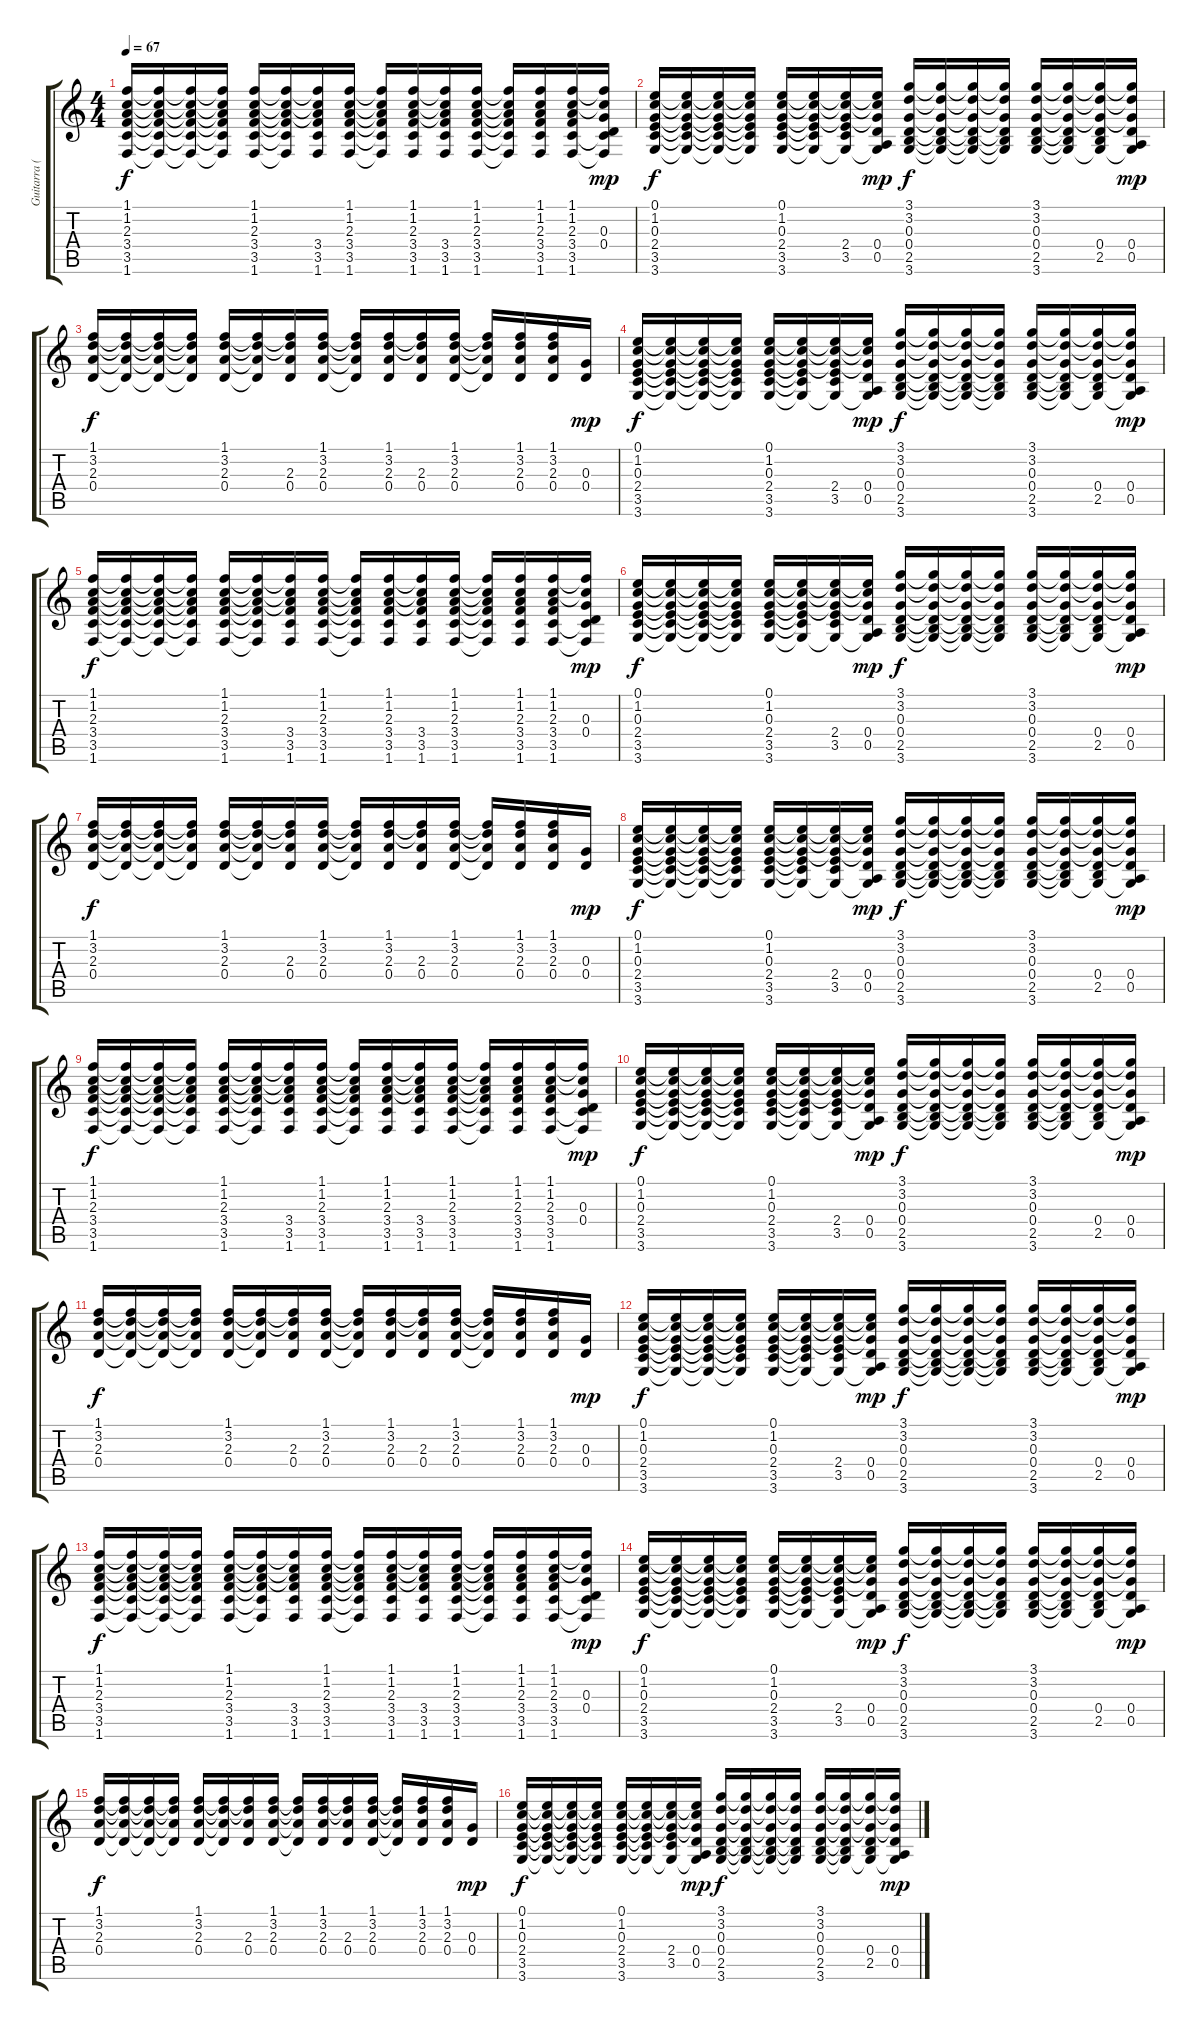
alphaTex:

\track ("Guitarra (Evan)" "Guitarra (") {instrument acousticguitarsteel}
\staff {score tabs}
\tuning (E4 B3 G3 D3 A2 E2) {hide}
\ts (4 4)
\tempo 67
\clef g2
\ks c
(1.1 1.2 2.3 3.4 3.5 1.6).16{dy f} (1.1{t} 1.2{t} 2.3{t} 3.4{t} 3.5{t} 1.6{t}).16 (1.1{t} 1.2{t} 2.3{t} 3.4{t} 3.5{t} 1.6{t}).16 (1.1{t} 1.2{t} 2.3{t} 3.4{t} 3.5{t} 1.6{t}).16 (1.1 1.2 2.3 3.4 3.5 1.6).16 (1.1{t} 1.2{t} 2.3{t} 3.4{t} 3.5{t} 1.6{t}).16 (1.1{t} 1.2{t} 2.3{t} 3.4 3.5 1.6).16 (1.1 1.2 2.3 3.4 3.5 1.6).16 (1.1{t} 1.2{t} 2.3{t} 3.4{t} 3.5{t} 1.6{t}).16 (1.1 1.2 2.3 3.4 3.5 1.6).16 (1.1{t} 1.2{t} 2.3{t} 3.4 3.5 1.6).16 (1.1 1.2 2.3 3.4 3.5 1.6).16 (1.1{t} 1.2{t} 2.3{t} 3.4{t} 3.5{t} 1.6{t}).16 (1.1 1.2 2.3 3.4 3.5 1.6).16 (1.1 1.2 2.3 3.4 3.5 1.6).16 (1.1{t} 1.2{t} 0.3 0.4 3.5{t} 1.6{t}).16{dy mp} |
(0.1 1.2 0.3 2.4 3.5 3.6).16{dy f} (0.1{t} 1.2{t} 0.3{t} 2.4{t} 3.5{t} 3.6{t}).16 (0.1{t} 1.2{t} 0.3{t} 2.4{t} 3.5{t} 3.6{t}).16 (0.1{t} 1.2{t} 0.3{t} 2.4{t} 3.5{t} 3.6{t}).16 (0.1 1.2 0.3 2.4 3.5 3.6).16 (0.1{t} 1.2{t} 0.3{t} 2.4{t} 3.5{t} 3.6{t}).16 (0.1{t} 1.2{t} 0.3{t} 2.4 3.5 3.6{t}).16 (0.1{t} 1.2{t} 0.3{t} 0.4 0.5 3.6{t}).16{dy mp} (3.1 3.2 0.3 0.4 2.5 3.6).16{dy f} (3.1{t} 3.2{t} 0.3{t} 0.4{t} 2.5{t} 3.6{t}).16 (3.1{t} 3.2{t} 0.3{t} 0.4{t} 2.5{t} 3.6{t}).16 (3.1{t} 3.2{t} 0.3{t} 0.4{t} 2.5{t} 3.6{t}).16 (3.1 3.2 0.3 0.4 2.5 3.6).16 (3.1{t} 3.2{t} 0.3{t} 0.4{t} 2.5{t} 3.6{t}).16 (3.1{t} 3.2{t} 0.3{t} 0.4 2.5 3.6{t}).16 (3.1{t} 3.2{t} 0.3{t} 0.4 0.5 3.6{t}).16{dy mp} |
(1.1 3.2 2.3 0.4).16{dy f} (1.1{t} 3.2{t} 2.3{t} 0.4{t}).16 (1.1{t} 3.2{t} 2.3{t} 0.4{t}).16 (1.1{t} 3.2{t} 2.3{t} 0.4{t}).16 (1.1 3.2 2.3 0.4).16 (1.1{t} 3.2{t} 2.3{t} 0.4{t}).16 (1.1{t} 3.2{t} 2.3 0.4).16 (1.1 3.2 2.3 0.4).16 (1.1{t} 3.2{t} 2.3{t} 0.4{t}).16 (1.1 3.2 2.3 0.4).16 (1.1{t} 3.2{t} 2.3 0.4).16 (1.1 3.2 2.3 0.4).16 (1.1{t} 3.2{t} 2.3{t} 0.4{t}).16 (1.1 3.2 2.3 0.4).16 (1.1 3.2 2.3 0.4).16 (0.3 0.4).16{dy mp} |
(0.1 1.2 0.3 2.4 3.5 3.6).16{dy f} (0.1{t} 1.2{t} 0.3{t} 2.4{t} 3.5{t} 3.6{t}).16 (0.1{t} 1.2{t} 0.3{t} 2.4{t} 3.5{t} 3.6{t}).16 (0.1{t} 1.2{t} 0.3{t} 2.4{t} 3.5{t} 3.6{t}).16 (0.1 1.2 0.3 2.4 3.5 3.6).16 (0.1{t} 1.2{t} 0.3{t} 2.4{t} 3.5{t} 3.6{t}).16 (0.1{t} 1.2{t} 0.3{t} 2.4 3.5 3.6{t}).16 (0.1{t} 1.2{t} 0.3{t} 0.4 0.5 3.6{t}).16{dy mp} (3.1 3.2 0.3 0.4 2.5 3.6).16{dy f} (3.1{t} 3.2{t} 0.3{t} 0.4{t} 2.5{t} 3.6{t}).16 (3.1{t} 3.2{t} 0.3{t} 0.4{t} 2.5{t} 3.6{t}).16 (3.1{t} 3.2{t} 0.3{t} 0.4{t} 2.5{t} 3.6{t}).16 (3.1 3.2 0.3 0.4 2.5 3.6).16 (3.1{t} 3.2{t} 0.3{t} 0.4{t} 2.5{t} 3.6{t}).16 (3.1{t} 3.2{t} 0.3{t} 0.4 2.5 3.6{t}).16 (3.1{t} 3.2{t} 0.3{t} 0.4 0.5 3.6{t}).16{dy mp} |
(1.1 1.2 2.3 3.4 3.5 1.6).16{dy f} (1.1{t} 1.2{t} 2.3{t} 3.4{t} 3.5{t} 1.6{t}).16 (1.1{t} 1.2{t} 2.3{t} 3.4{t} 3.5{t} 1.6{t}).16 (1.1{t} 1.2{t} 2.3{t} 3.4{t} 3.5{t} 1.6{t}).16 (1.1 1.2 2.3 3.4 3.5 1.6).16 (1.1{t} 1.2{t} 2.3{t} 3.4{t} 3.5{t} 1.6{t}).16 (1.1{t} 1.2{t} 2.3{t} 3.4 3.5 1.6).16 (1.1 1.2 2.3 3.4 3.5 1.6).16 (1.1{t} 1.2{t} 2.3{t} 3.4{t} 3.5{t} 1.6{t}).16 (1.1 1.2 2.3 3.4 3.5 1.6).16 (1.1{t} 1.2{t} 2.3{t} 3.4 3.5 1.6).16 (1.1 1.2 2.3 3.4 3.5 1.6).16 (1.1{t} 1.2{t} 2.3{t} 3.4{t} 3.5{t} 1.6{t}).16 (1.1 1.2 2.3 3.4 3.5 1.6).16 (1.1 1.2 2.3 3.4 3.5 1.6).16 (1.1{t} 1.2{t} 0.3 0.4 3.5{t} 1.6{t}).16{dy mp} |
(0.1 1.2 0.3 2.4 3.5 3.6).16{dy f} (0.1{t} 1.2{t} 0.3{t} 2.4{t} 3.5{t} 3.6{t}).16 (0.1{t} 1.2{t} 0.3{t} 2.4{t} 3.5{t} 3.6{t}).16 (0.1{t} 1.2{t} 0.3{t} 2.4{t} 3.5{t} 3.6{t}).16 (0.1 1.2 0.3 2.4 3.5 3.6).16 (0.1{t} 1.2{t} 0.3{t} 2.4{t} 3.5{t} 3.6{t}).16 (0.1{t} 1.2{t} 0.3{t} 2.4 3.5 3.6{t}).16 (0.1{t} 1.2{t} 0.3{t} 0.4 0.5 3.6{t}).16{dy mp} (3.1 3.2 0.3 0.4 2.5 3.6).16{dy f} (3.1{t} 3.2{t} 0.3{t} 0.4{t} 2.5{t} 3.6{t}).16 (3.1{t} 3.2{t} 0.3{t} 0.4{t} 2.5{t} 3.6{t}).16 (3.1{t} 3.2{t} 0.3{t} 0.4{t} 2.5{t} 3.6{t}).16 (3.1 3.2 0.3 0.4 2.5 3.6).16 (3.1{t} 3.2{t} 0.3{t} 0.4{t} 2.5{t} 3.6{t}).16 (3.1{t} 3.2{t} 0.3{t} 0.4 2.5 3.6{t}).16 (3.1{t} 3.2{t} 0.3{t} 0.4 0.5 3.6{t}).16{dy mp} |
(1.1 3.2 2.3 0.4).16{dy f} (1.1{t} 3.2{t} 2.3{t} 0.4{t}).16 (1.1{t} 3.2{t} 2.3{t} 0.4{t}).16 (1.1{t} 3.2{t} 2.3{t} 0.4{t}).16 (1.1 3.2 2.3 0.4).16 (1.1{t} 3.2{t} 2.3{t} 0.4{t}).16 (1.1{t} 3.2{t} 2.3 0.4).16 (1.1 3.2 2.3 0.4).16 (1.1{t} 3.2{t} 2.3{t} 0.4{t}).16 (1.1 3.2 2.3 0.4).16 (1.1{t} 3.2{t} 2.3 0.4).16 (1.1 3.2 2.3 0.4).16 (1.1{t} 3.2{t} 2.3{t} 0.4{t}).16 (1.1 3.2 2.3 0.4).16 (1.1 3.2 2.3 0.4).16 (0.3 0.4).16{dy mp} |
(0.1 1.2 0.3 2.4 3.5 3.6).16{dy f} (0.1{t} 1.2{t} 0.3{t} 2.4{t} 3.5{t} 3.6{t}).16 (0.1{t} 1.2{t} 0.3{t} 2.4{t} 3.5{t} 3.6{t}).16 (0.1{t} 1.2{t} 0.3{t} 2.4{t} 3.5{t} 3.6{t}).16 (0.1 1.2 0.3 2.4 3.5 3.6).16 (0.1{t} 1.2{t} 0.3{t} 2.4{t} 3.5{t} 3.6{t}).16 (0.1{t} 1.2{t} 0.3{t} 2.4 3.5 3.6{t}).16 (0.1{t} 1.2{t} 0.3{t} 0.4 0.5 3.6{t}).16{dy mp} (3.1 3.2 0.3 0.4 2.5 3.6).16{dy f} (3.1{t} 3.2{t} 0.3{t} 0.4{t} 2.5{t} 3.6{t}).16 (3.1{t} 3.2{t} 0.3{t} 0.4{t} 2.5{t} 3.6{t}).16 (3.1{t} 3.2{t} 0.3{t} 0.4{t} 2.5{t} 3.6{t}).16 (3.1 3.2 0.3 0.4 2.5 3.6).16 (3.1{t} 3.2{t} 0.3{t} 0.4{t} 2.5{t} 3.6{t}).16 (3.1{t} 3.2{t} 0.3{t} 0.4 2.5 3.6{t}).16 (3.1{t} 3.2{t} 0.3{t} 0.4 0.5 3.6{t}).16{dy mp} |
(1.1 1.2 2.3 3.4 3.5 1.6).16{dy f} (1.1{t} 1.2{t} 2.3{t} 3.4{t} 3.5{t} 1.6{t}).16 (1.1{t} 1.2{t} 2.3{t} 3.4{t} 3.5{t} 1.6{t}).16 (1.1{t} 1.2{t} 2.3{t} 3.4{t} 3.5{t} 1.6{t}).16 (1.1 1.2 2.3 3.4 3.5 1.6).16 (1.1{t} 1.2{t} 2.3{t} 3.4{t} 3.5{t} 1.6{t}).16 (1.1{t} 1.2{t} 2.3{t} 3.4 3.5 1.6).16 (1.1 1.2 2.3 3.4 3.5 1.6).16 (1.1{t} 1.2{t} 2.3{t} 3.4{t} 3.5{t} 1.6{t}).16 (1.1 1.2 2.3 3.4 3.5 1.6).16 (1.1{t} 1.2{t} 2.3{t} 3.4 3.5 1.6).16 (1.1 1.2 2.3 3.4 3.5 1.6).16 (1.1{t} 1.2{t} 2.3{t} 3.4{t} 3.5{t} 1.6{t}).16 (1.1 1.2 2.3 3.4 3.5 1.6).16 (1.1 1.2 2.3 3.4 3.5 1.6).16 (1.1{t} 1.2{t} 0.3 0.4 3.5{t} 1.6{t}).16{dy mp} |
(0.1 1.2 0.3 2.4 3.5 3.6).16{dy f} (0.1{t} 1.2{t} 0.3{t} 2.4{t} 3.5{t} 3.6{t}).16 (0.1{t} 1.2{t} 0.3{t} 2.4{t} 3.5{t} 3.6{t}).16 (0.1{t} 1.2{t} 0.3{t} 2.4{t} 3.5{t} 3.6{t}).16 (0.1 1.2 0.3 2.4 3.5 3.6).16 (0.1{t} 1.2{t} 0.3{t} 2.4{t} 3.5{t} 3.6{t}).16 (0.1{t} 1.2{t} 0.3{t} 2.4 3.5 3.6{t}).16 (0.1{t} 1.2{t} 0.3{t} 0.4 0.5 3.6{t}).16{dy mp} (3.1 3.2 0.3 0.4 2.5 3.6).16{dy f} (3.1{t} 3.2{t} 0.3{t} 0.4{t} 2.5{t} 3.6{t}).16 (3.1{t} 3.2{t} 0.3{t} 0.4{t} 2.5{t} 3.6{t}).16 (3.1{t} 3.2{t} 0.3{t} 0.4{t} 2.5{t} 3.6{t}).16 (3.1 3.2 0.3 0.4 2.5 3.6).16 (3.1{t} 3.2{t} 0.3{t} 0.4{t} 2.5{t} 3.6{t}).16 (3.1{t} 3.2{t} 0.3{t} 0.4 2.5 3.6{t}).16 (3.1{t} 3.2{t} 0.3{t} 0.4 0.5 3.6{t}).16{dy mp} |
(1.1 3.2 2.3 0.4).16{dy f} (1.1{t} 3.2{t} 2.3{t} 0.4{t}).16 (1.1{t} 3.2{t} 2.3{t} 0.4{t}).16 (1.1{t} 3.2{t} 2.3{t} 0.4{t}).16 (1.1 3.2 2.3 0.4).16 (1.1{t} 3.2{t} 2.3{t} 0.4{t}).16 (1.1{t} 3.2{t} 2.3 0.4).16 (1.1 3.2 2.3 0.4).16 (1.1{t} 3.2{t} 2.3{t} 0.4{t}).16 (1.1 3.2 2.3 0.4).16 (1.1{t} 3.2{t} 2.3 0.4).16 (1.1 3.2 2.3 0.4).16 (1.1{t} 3.2{t} 2.3{t} 0.4{t}).16 (1.1 3.2 2.3 0.4).16 (1.1 3.2 2.3 0.4).16 (0.3 0.4).16{dy mp} |
(0.1 1.2 0.3 2.4 3.5 3.6).16{dy f} (0.1{t} 1.2{t} 0.3{t} 2.4{t} 3.5{t} 3.6{t}).16 (0.1{t} 1.2{t} 0.3{t} 2.4{t} 3.5{t} 3.6{t}).16 (0.1{t} 1.2{t} 0.3{t} 2.4{t} 3.5{t} 3.6{t}).16 (0.1 1.2 0.3 2.4 3.5 3.6).16 (0.1{t} 1.2{t} 0.3{t} 2.4{t} 3.5{t} 3.6{t}).16 (0.1{t} 1.2{t} 0.3{t} 2.4 3.5 3.6{t}).16 (0.1{t} 1.2{t} 0.3{t} 0.4 0.5 3.6{t}).16{dy mp} (3.1 3.2 0.3 0.4 2.5 3.6).16{dy f} (3.1{t} 3.2{t} 0.3{t} 0.4{t} 2.5{t} 3.6{t}).16 (3.1{t} 3.2{t} 0.3{t} 0.4{t} 2.5{t} 3.6{t}).16 (3.1{t} 3.2{t} 0.3{t} 0.4{t} 2.5{t} 3.6{t}).16 (3.1 3.2 0.3 0.4 2.5 3.6).16 (3.1{t} 3.2{t} 0.3{t} 0.4{t} 2.5{t} 3.6{t}).16 (3.1{t} 3.2{t} 0.3{t} 0.4 2.5 3.6{t}).16 (3.1{t} 3.2{t} 0.3{t} 0.4 0.5 3.6{t}).16{dy mp} |
(1.1 1.2 2.3 3.4 3.5 1.6).16{dy f} (1.1{t} 1.2{t} 2.3{t} 3.4{t} 3.5{t} 1.6{t}).16 (1.1{t} 1.2{t} 2.3{t} 3.4{t} 3.5{t} 1.6{t}).16 (1.1{t} 1.2{t} 2.3{t} 3.4{t} 3.5{t} 1.6{t}).16 (1.1 1.2 2.3 3.4 3.5 1.6).16 (1.1{t} 1.2{t} 2.3{t} 3.4{t} 3.5{t} 1.6{t}).16 (1.1{t} 1.2{t} 2.3{t} 3.4 3.5 1.6).16 (1.1 1.2 2.3 3.4 3.5 1.6).16 (1.1{t} 1.2{t} 2.3{t} 3.4{t} 3.5{t} 1.6{t}).16 (1.1 1.2 2.3 3.4 3.5 1.6).16 (1.1{t} 1.2{t} 2.3{t} 3.4 3.5 1.6).16 (1.1 1.2 2.3 3.4 3.5 1.6).16 (1.1{t} 1.2{t} 2.3{t} 3.4{t} 3.5{t} 1.6{t}).16 (1.1 1.2 2.3 3.4 3.5 1.6).16 (1.1 1.2 2.3 3.4 3.5 1.6).16 (1.1{t} 1.2{t} 0.3 0.4 3.5{t} 1.6{t}).16{dy mp} |
(0.1 1.2 0.3 2.4 3.5 3.6).16{dy f} (0.1{t} 1.2{t} 0.3{t} 2.4{t} 3.5{t} 3.6{t}).16 (0.1{t} 1.2{t} 0.3{t} 2.4{t} 3.5{t} 3.6{t}).16 (0.1{t} 1.2{t} 0.3{t} 2.4{t} 3.5{t} 3.6{t}).16 (0.1 1.2 0.3 2.4 3.5 3.6).16 (0.1{t} 1.2{t} 0.3{t} 2.4{t} 3.5{t} 3.6{t}).16 (0.1{t} 1.2{t} 0.3{t} 2.4 3.5 3.6{t}).16 (0.1{t} 1.2{t} 0.3{t} 0.4 0.5 3.6{t}).16{dy mp} (3.1 3.2 0.3 0.4 2.5 3.6).16{dy f} (3.1{t} 3.2{t} 0.3{t} 0.4{t} 2.5{t} 3.6{t}).16 (3.1{t} 3.2{t} 0.3{t} 0.4{t} 2.5{t} 3.6{t}).16 (3.1{t} 3.2{t} 0.3{t} 0.4{t} 2.5{t} 3.6{t}).16 (3.1 3.2 0.3 0.4 2.5 3.6).16 (3.1{t} 3.2{t} 0.3{t} 0.4{t} 2.5{t} 3.6{t}).16 (3.1{t} 3.2{t} 0.3{t} 0.4 2.5 3.6{t}).16 (3.1{t} 3.2{t} 0.3{t} 0.4 0.5 3.6{t}).16{dy mp} |
(1.1 3.2 2.3 0.4).16{dy f} (1.1{t} 3.2{t} 2.3{t} 0.4{t}).16 (1.1{t} 3.2{t} 2.3{t} 0.4{t}).16 (1.1{t} 3.2{t} 2.3{t} 0.4{t}).16 (1.1 3.2 2.3 0.4).16 (1.1{t} 3.2{t} 2.3{t} 0.4{t}).16 (1.1{t} 3.2{t} 2.3 0.4).16 (1.1 3.2 2.3 0.4).16 (1.1{t} 3.2{t} 2.3{t} 0.4{t}).16 (1.1 3.2 2.3 0.4).16 (1.1{t} 3.2{t} 2.3 0.4).16 (1.1 3.2 2.3 0.4).16 (1.1{t} 3.2{t} 2.3{t} 0.4{t}).16 (1.1 3.2 2.3 0.4).16 (1.1 3.2 2.3 0.4).16 (0.3 0.4).16{dy mp} |
(0.1 1.2 0.3 2.4 3.5 3.6).16{dy f} (0.1{t} 1.2{t} 0.3{t} 2.4{t} 3.5{t} 3.6{t}).16 (0.1{t} 1.2{t} 0.3{t} 2.4{t} 3.5{t} 3.6{t}).16 (0.1{t} 1.2{t} 0.3{t} 2.4{t} 3.5{t} 3.6{t}).16 (0.1 1.2 0.3 2.4 3.5 3.6).16 (0.1{t} 1.2{t} 0.3{t} 2.4{t} 3.5{t} 3.6{t}).16 (0.1{t} 1.2{t} 0.3{t} 2.4 3.5 3.6{t}).16 (0.1{t} 1.2{t} 0.3{t} 0.4 0.5 3.6{t}).16{dy mp} (3.1 3.2 0.3 0.4 2.5 3.6).16{dy f} (3.1{t} 3.2{t} 0.3{t} 0.4{t} 2.5{t} 3.6{t}).16 (3.1{t} 3.2{t} 0.3{t} 0.4{t} 2.5{t} 3.6{t}).16 (3.1{t} 3.2{t} 0.3{t} 0.4{t} 2.5{t} 3.6{t}).16 (3.1 3.2 0.3 0.4 2.5 3.6).16 (3.1{t} 3.2{t} 0.3{t} 0.4{t} 2.5{t} 3.6{t}).16 (3.1{t} 3.2{t} 0.3{t} 0.4 2.5 3.6{t}).16 (3.1{t} 3.2{t} 0.3{t} 0.4 0.5 3.6{t}).16{dy mp}
